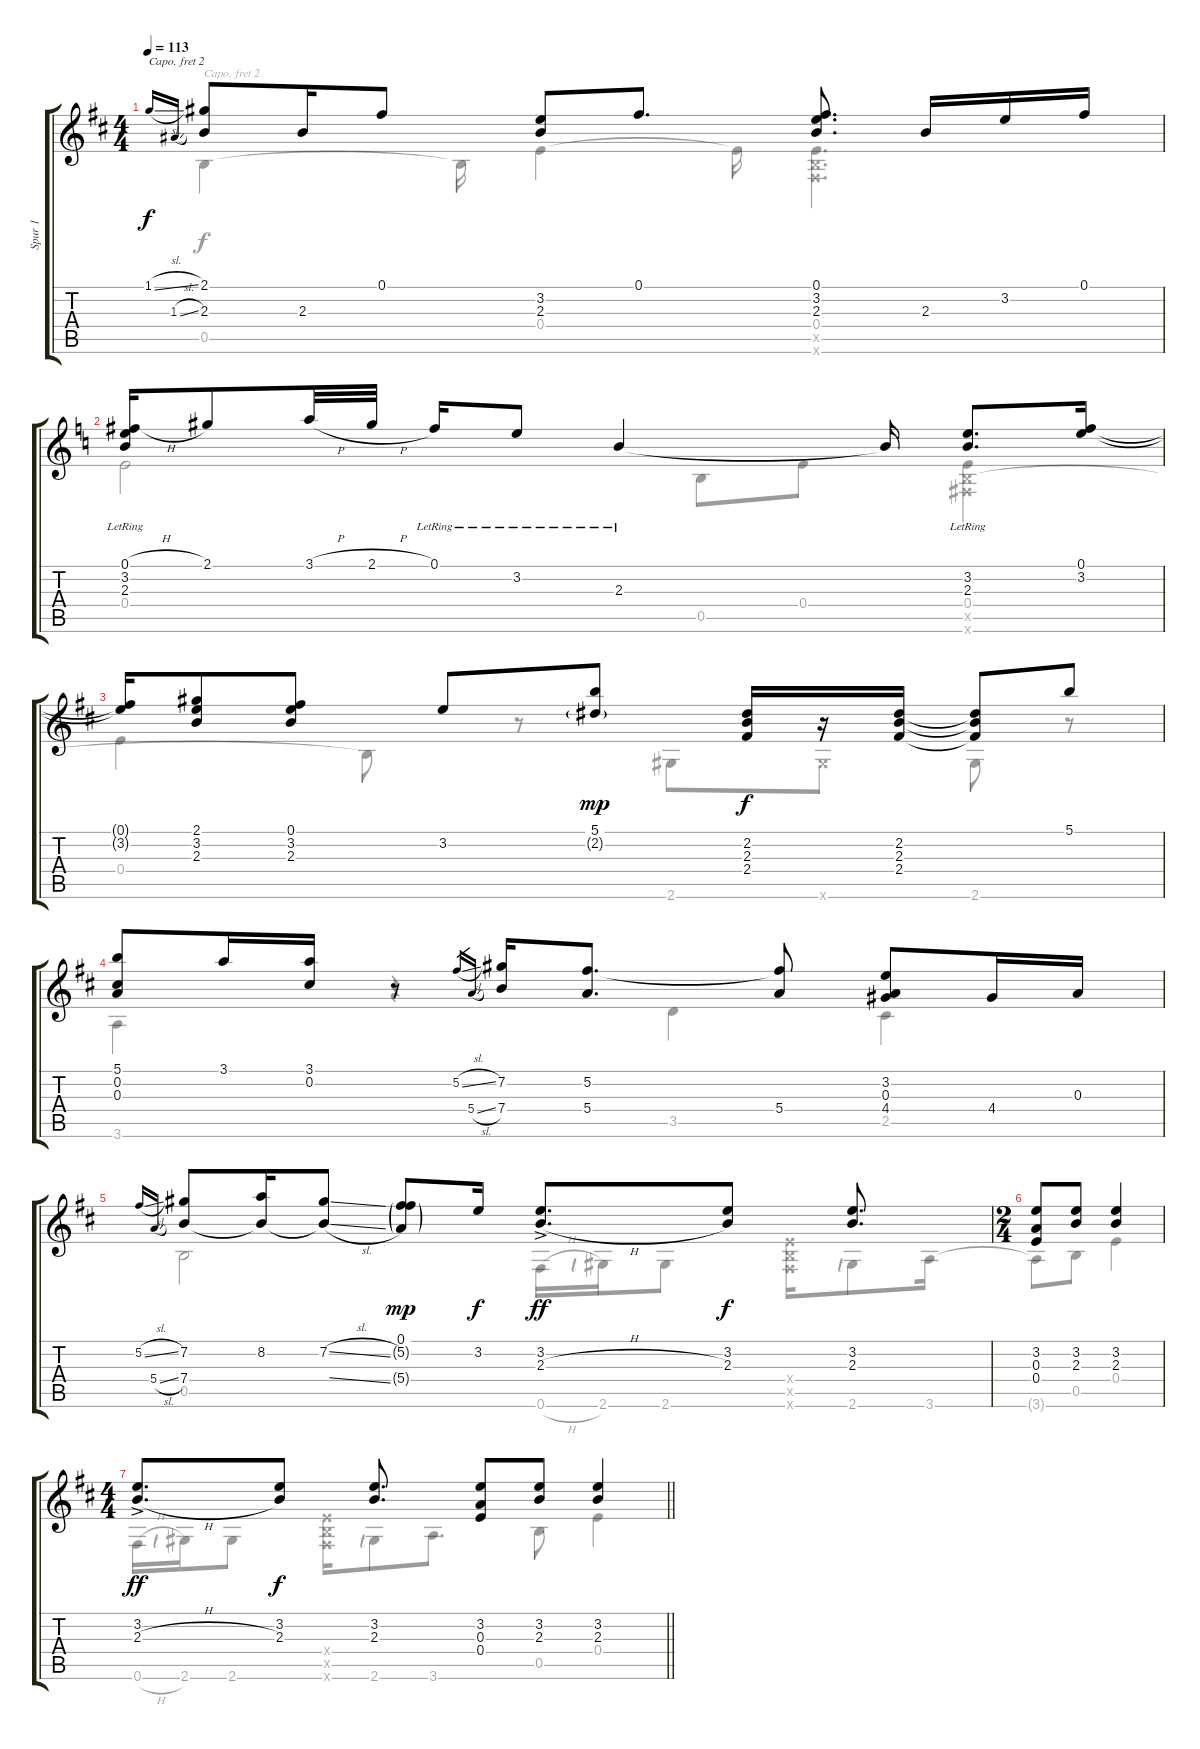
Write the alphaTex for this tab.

\track ("Spur 1" "Spur 1") {instrument acousticguitarsteel}
\staff {score tabs}
\capo 2
\tuning (E4 B3 G3 D3 A2 E2) {hide}
\voice
\ts (4 4)
\tempo 113
\clef g2
\ks d
1.1{sl}.16{gr onbeat dy f} 1.3{sl}.16{gr onbeat} (2.1 2.3).8 2.3.16 0.1.8 (3.2 2.3).8 0.1.8{d} (0.1 3.2 2.3).8{d} 2.3.16 3.2.16 0.1.16 |
\ks c
(0.1{h} 3.2{lr} 2.3{lr}).16 2.1.8 3.1{h}.32 2.1{h}.32 0.1{lr}.16 3.2{lr}.8 2.3{lr}.4 2.3{t}.16 (3.2{lr} 2.3{lr}).8{d} (0.1 3.2).16 |
\ks d
(0.1{t} 3.2{t}).16 (2.1 3.2 2.3).8 (0.1 3.2 2.3).8 3.2.8 (5.1 2.2{g}).8{dy mp} (2.2 2.3 2.4).16{dy f} r.16 (2.2 2.3 2.4).16 (2.2{t} 2.3{t} 2.4{t}).8 5.1.8 |
(5.1 0.2 0.3).8 3.1.16 (3.1 0.2).16 r.8 5.2{sl}.16{gr} 5.4{sl}.16{gr} (7.2 7.4).16 (5.2 5.4).8{d} (5.2{t} 5.4).8 (3.2 0.3 4.4).8 4.4.16 0.3.16 |
5.2{sl}.16{gr onbeat} 5.4{sl}.16{gr onbeat} (7.2 7.4).8 (8.2 7.4{t}).16 (7.2{sl} 7.4{sl t}).8 (0.1 5.2{g} 5.4{g}).8{dy mp} 3.2.16{dy f} (3.2{ac} 2.3{h ac}).8{d dy ff} (3.2 2.3).8{dy f} (3.2 2.3).8{d} |
\ts (2 4)
(3.2 0.3 0.4).8 (3.2 2.3).8 (3.2 2.3).4 |
\ts (4 4)
\barLineRight lightlight
(3.2{ac} 2.3{h ac}).8{d dy ff} (3.2 2.3).8{dy f} (3.2 2.3).8{d} (3.2 0.3 0.4).8 (3.2 2.3).8 (3.2 2.3).4
\voice
\clef g2
\ottava regular
\simile none
\ks d
0.5.4{dy f} 0.5{t}.16 0.4.4 0.4{t}.16 (0.4 0.5{x} 0.6{x}).4{d} |
\ks c
0.4.2 0.5.8 0.4.8 (0.4 0.5{x} 0.6{x}).4 |
\ks d
0.4.4 0.5{t}.8 r.8 2.6.8 2.6{x}.8 2.6.8 r.8 |
3.6.4 r.4 3.5.4 2.5.4 |
0.5.2 0.6{h}.16 2.6{lf 1}.16 2.6.8 (0.4{x} 0.5{x} 0.6{x}).16 2.6{lf 1}.8 3.6.16 |
3.6{t}.8 0.5.8 0.4.4 |
\barLineRight lightlight
0.6{h}.16 2.6{lf 1}.16 2.6.8 (0.4{x} 0.5{x} 0.6{x}).16 2.6{lf 1}.8 3.6.8{d} 0.5.8 0.4.4
